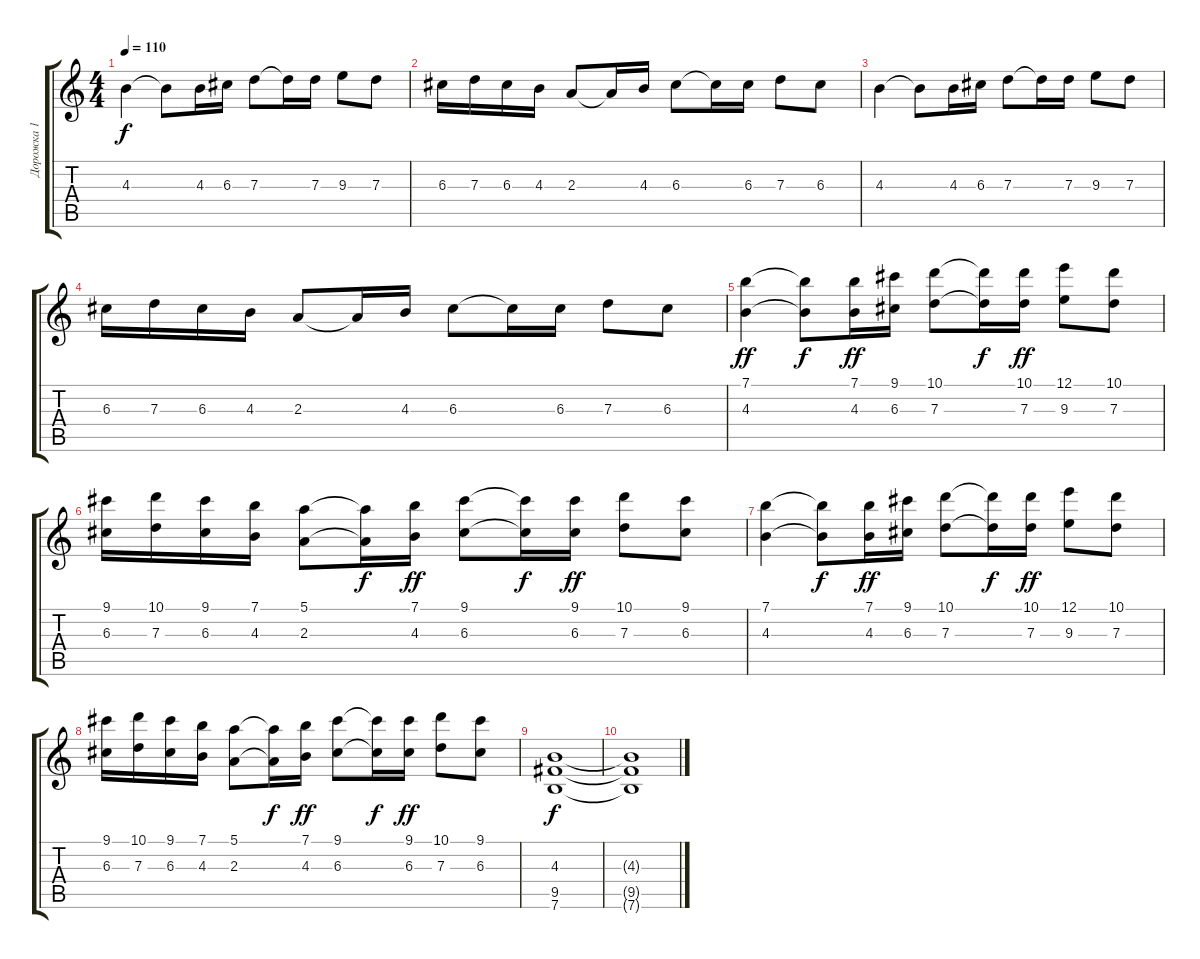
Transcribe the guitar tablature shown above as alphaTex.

\track ("Дорожка 1" "Дорожка 1") {instrument overdrivenguitar}
\staff {score tabs}
\tuning (E4 B3 G3 D3 A2 E2) {hide}
\ts (4 4)
\tempo 110
\clef g2
\ks c
4.3.4{dy f} 4.3{t}.8 4.3.16 6.3.16 7.3.8 7.3{t}.16 7.3.16 9.3.8 7.3.8 |
6.3.16 7.3.16 6.3.16 4.3.16 2.3.8 2.3{t}.16 4.3.16 6.3.8 6.3{t}.16 6.3.16 7.3.8 6.3.8 |
4.3.4 4.3{t}.8 4.3.16 6.3.16 7.3.8 7.3{t}.16 7.3.16 9.3.8 7.3.8 |
6.3.16 7.3.16 6.3.16 4.3.16 2.3.8 2.3{t}.16 4.3.16 6.3.8 6.3{t}.16 6.3.16 7.3.8 6.3.8 |
(7.1 4.3).4{dy ff} (7.1{t} 4.3{t}).8{dy f} (7.1 4.3).16{dy ff} (9.1 6.3).16 (10.1 7.3).8 (10.1{t} 7.3{t}).16{dy f} (10.1 7.3).16{dy ff} (12.1 9.3).8 (10.1 7.3).8 |
(9.1 6.3).16 (10.1 7.3).16 (9.1 6.3).16 (7.1 4.3).16 (5.1 2.3).8 (5.1{t} 2.3{t}).16{dy f} (7.1 4.3).16{dy ff} (9.1 6.3).8 (9.1{t} 6.3{t}).16{dy f} (9.1 6.3).16{dy ff} (10.1 7.3).8 (9.1 6.3).8 |
(7.1 4.3).4 (7.1{t} 4.3{t}).8{dy f} (7.1 4.3).16{dy ff} (9.1 6.3).16 (10.1 7.3).8 (10.1{t} 7.3{t}).16{dy f} (10.1 7.3).16{dy ff} (12.1 9.3).8 (10.1 7.3).8 |
(9.1 6.3).16 (10.1 7.3).16 (9.1 6.3).16 (7.1 4.3).16 (5.1 2.3).8 (5.1{t} 2.3{t}).16{dy f} (7.1 4.3).16{dy ff} (9.1 6.3).8 (9.1{t} 6.3{t}).16{dy f} (9.1 6.3).16{dy ff} (10.1 7.3).8 (9.1 6.3).8 |
(4.3 9.5 7.6).1{dy f} |
(4.3{t} 9.5{t} 7.6{t}).1
